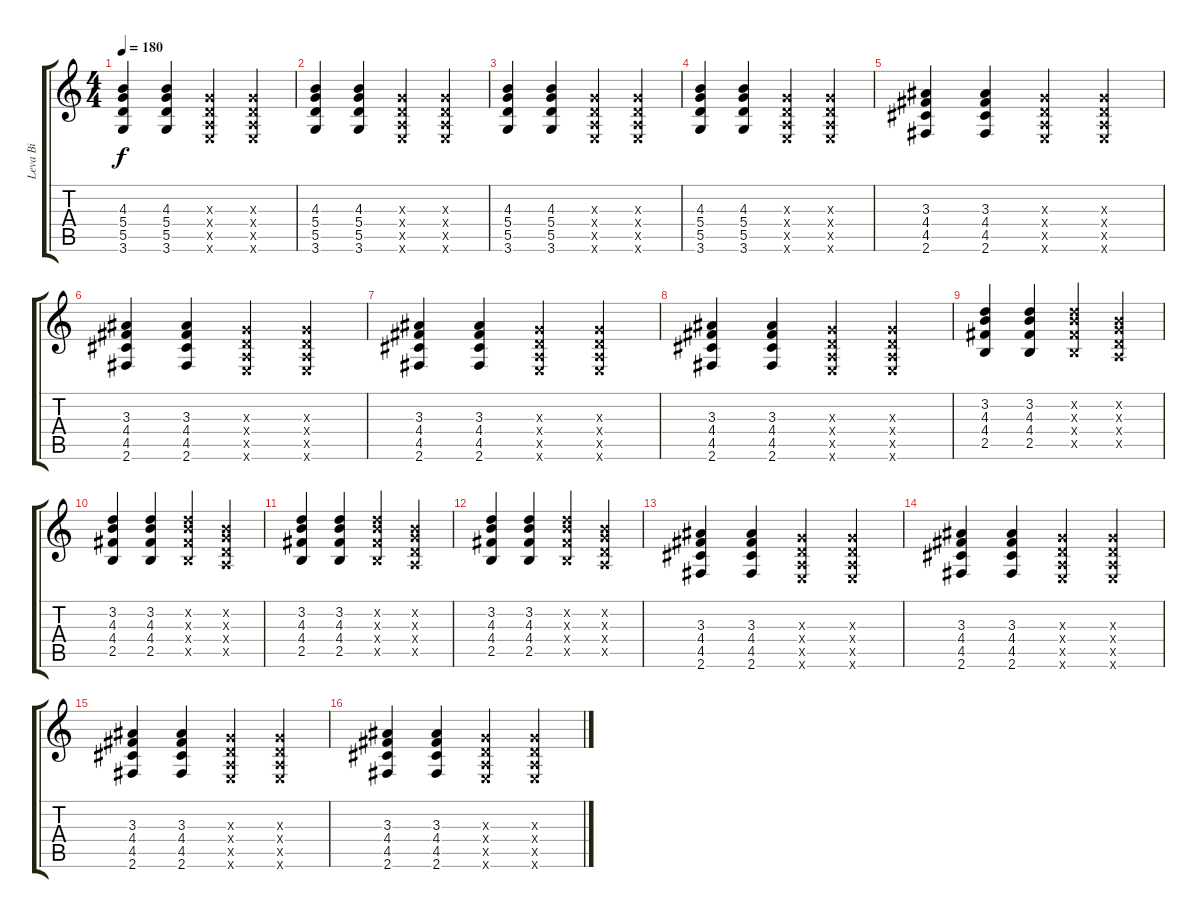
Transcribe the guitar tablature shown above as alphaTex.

\track ("Leva Bi" "Leva Bi") {instrument acousticguitarnylon}
\staff {score tabs}
\tuning (E4 B3 G3 D3 A2 E2) {hide}
\ts (4 4)
\tempo 180
\clef g2
\ks c
(4.3 5.4 5.5 3.6).4{dy f} (4.3 5.4 5.5 3.6).4 (0.3{x} 0.4{x} 0.5{x} 0.6{x}).4 (0.3{x} 0.4{x} 0.5{x} 0.6{x}).4 |
(4.3 5.4 5.5 3.6).4 (4.3 5.4 5.5 3.6).4 (0.3{x} 0.4{x} 0.5{x} 0.6{x}).4 (0.3{x} 0.4{x} 0.5{x} 0.6{x}).4 |
(4.3 5.4 5.5 3.6).4 (4.3 5.4 5.5 3.6).4 (0.3{x} 0.4{x} 0.5{x} 0.6{x}).4 (0.3{x} 0.4{x} 0.5{x} 0.6{x}).4 |
(4.3 5.4 5.5 3.6).4 (4.3 5.4 5.5 3.6).4 (0.3{x} 0.4{x} 0.5{x} 0.6{x}).4 (0.3{x} 0.4{x} 0.5{x} 0.6{x}).4 |
(3.3 4.4 4.5 2.6).4 (3.3 4.4 4.5 2.6).4 (0.3{x} 0.4{x} 0.5{x} 0.6{x}).4 (0.3{x} 0.4{x} 0.5{x} 0.6{x}).4 |
(3.3 4.4 4.5 2.6).4 (3.3 4.4 4.5 2.6).4 (0.3{x} 0.4{x} 0.5{x} 0.6{x}).4 (0.3{x} 0.4{x} 0.5{x} 0.6{x}).4 |
(3.3 4.4 4.5 2.6).4 (3.3 4.4 4.5 2.6).4 (0.3{x} 0.4{x} 0.5{x} 0.6{x}).4 (0.3{x} 0.4{x} 0.5{x} 0.6{x}).4 |
(3.3 4.4 4.5 2.6).4 (3.3 4.4 4.5 2.6).4 (0.3{x} 0.4{x} 0.5{x} 0.6{x}).4 (0.3{x} 0.4{x} 0.5{x} 0.6{x}).4 |
(3.2 4.3 4.4 2.5).4 (3.2 4.3 4.4 2.5).4 (3.2{x} 4.3{x} 4.4{x} 2.5{x}).4 (0.2{x} 0.3{x} 0.4{x} 0.5{x}).4 |
(3.2 4.3 4.4 2.5).4 (3.2 4.3 4.4 2.5).4 (3.2{x} 4.3{x} 4.4{x} 2.5{x}).4 (0.2{x} 0.3{x} 0.4{x} 0.5{x}).4 |
(3.2 4.3 4.4 2.5).4 (3.2 4.3 4.4 2.5).4 (3.2{x} 4.3{x} 4.4{x} 2.5{x}).4 (0.2{x} 0.3{x} 0.4{x} 0.5{x}).4 |
(3.2 4.3 4.4 2.5).4 (3.2 4.3 4.4 2.5).4 (3.2{x} 4.3{x} 4.4{x} 2.5{x}).4 (0.2{x} 0.3{x} 0.4{x} 0.5{x}).4 |
(3.3 4.4 4.5 2.6).4 (3.3 4.4 4.5 2.6).4 (0.3{x} 0.4{x} 0.5{x} 0.6{x}).4 (0.3{x} 0.4{x} 0.5{x} 0.6{x}).4 |
(3.3 4.4 4.5 2.6).4 (3.3 4.4 4.5 2.6).4 (0.3{x} 0.4{x} 0.5{x} 0.6{x}).4 (0.3{x} 0.4{x} 0.5{x} 0.6{x}).4 |
(3.3 4.4 4.5 2.6).4 (3.3 4.4 4.5 2.6).4 (0.3{x} 0.4{x} 0.5{x} 0.6{x}).4 (0.3{x} 0.4{x} 0.5{x} 0.6{x}).4 |
(3.3 4.4 4.5 2.6).4 (3.3 4.4 4.5 2.6).4 (0.3{x} 0.4{x} 0.5{x} 0.6{x}).4 (0.3{x} 0.4{x} 0.5{x} 0.6{x}).4
